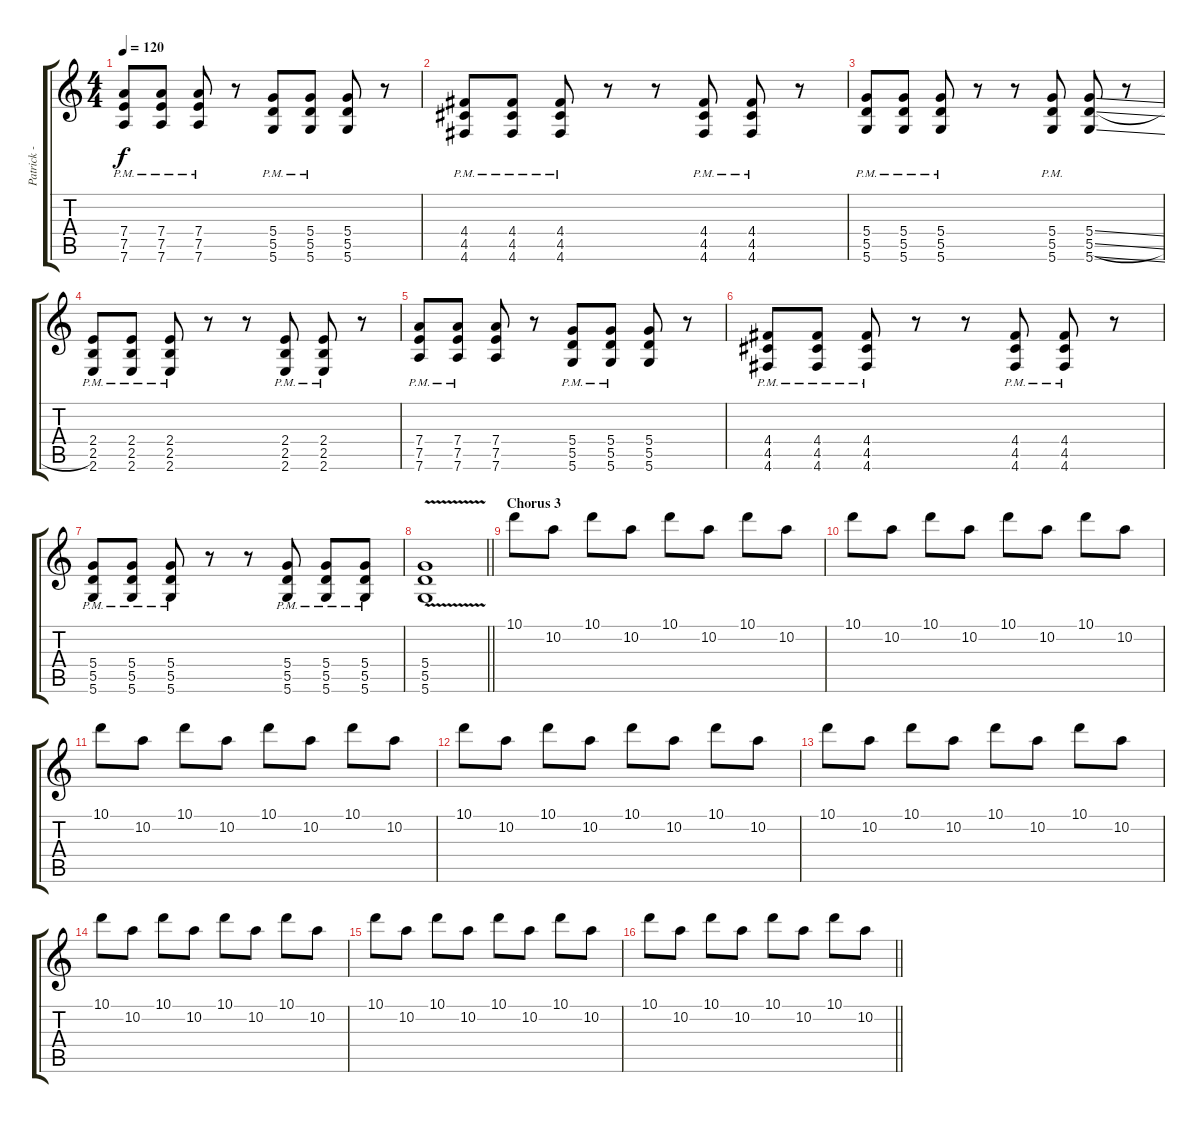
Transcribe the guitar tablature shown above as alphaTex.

\track ("Patrick - Rythm" "Patrick - ") {instrument distortionguitar}
\staff {score tabs}
\tuning (E4 B3 G3 D3 A2 D2) {hide}
\ts (4 4)
\tempo 120
\clef g2
\ks c
(7.4{pm} 7.5{pm} 7.6{pm}).8{dy f} (7.4{pm} 7.5{pm} 7.6{pm}).8 (7.4{pm} 7.5{pm} 7.6{pm}).8 r.8 (5.4{pm} 5.5{pm} 5.6{pm}).8 (5.4{pm} 5.5{pm} 5.6{pm}).8 (5.4 5.5 5.6).8 r.8 |
(4.4{pm} 4.5{pm} 4.6{pm}).8 (4.4{pm} 4.5{pm} 4.6{pm}).8 (4.4{pm} 4.5{pm} 4.6{pm}).8 r.8 r.8 (4.4{pm} 4.5{pm} 4.6{pm}).8 (4.4{pm} 4.5{pm} 4.6{pm}).8 r.8 |
(5.4{pm} 5.5{pm} 5.6{pm}).8 (5.4{pm} 5.5{pm} 5.6{pm}).8 (5.4{pm} 5.5{pm} 5.6{pm}).8 r.8 r.8 (5.4{pm} 5.5{pm} 5.6{pm}).8 (5.4{ss} 5.5{sl} 5.6{ss}).8 r.8 |
(2.4{pm} 2.5{pm} 2.6{pm}).8 (2.4{pm} 2.5{pm} 2.6{pm}).8 (2.4{pm} 2.5{pm} 2.6{pm}).8 r.8 r.8 (2.4{pm} 2.5{pm} 2.6{pm}).8 (2.4{pm} 2.5{pm} 2.6{pm}).8 r.8 |
(7.4{pm} 7.5{pm} 7.6{pm}).8 (7.4{pm} 7.5{pm} 7.6{pm}).8 (7.4 7.5 7.6).8 r.8 (5.4{pm} 5.5{pm} 5.6{pm}).8 (5.4{pm} 5.5{pm} 5.6{pm}).8 (5.4 5.5 5.6).8 r.8 |
(4.4{pm} 4.5{pm} 4.6{pm}).8 (4.4{pm} 4.5{pm} 4.6{pm}).8 (4.4{pm} 4.5{pm} 4.6{pm}).8 r.8 r.8 (4.4{pm} 4.5{pm} 4.6{pm}).8 (4.4{pm} 4.5{pm} 4.6{pm}).8 r.8 |
(5.4{pm} 5.5{pm} 5.6{pm}).8 (5.4{pm} 5.5{pm} 5.6{pm}).8 (5.4{pm} 5.5{pm} 5.6{pm}).8 r.8 r.8 (5.4{pm} 5.5{pm} 5.6{pm}).8 (5.4{pm} 5.5{pm} 5.6{pm}).8 (5.4{pm} 5.5{pm} 5.6{pm}).8 |
\barLineRight lightlight
(5.4 5.5 5.6{v}).1 |
\section ("" "Chorus 3")
10.1.8 10.2.8 10.1.8 10.2.8 10.1.8 10.2.8 10.1.8 10.2.8 |
10.1.8 10.2.8 10.1.8 10.2.8 10.1.8 10.2.8 10.1.8 10.2.8 |
10.1.8 10.2.8 10.1.8 10.2.8 10.1.8 10.2.8 10.1.8 10.2.8 |
10.1.8 10.2.8 10.1.8 10.2.8 10.1.8 10.2.8 10.1.8 10.2.8 |
10.1.8 10.2.8 10.1.8 10.2.8 10.1.8 10.2.8 10.1.8 10.2.8 |
10.1.8 10.2.8 10.1.8 10.2.8 10.1.8 10.2.8 10.1.8 10.2.8 |
10.1.8 10.2.8 10.1.8 10.2.8 10.1.8 10.2.8 10.1.8 10.2.8 |
\barLineRight lightlight
10.1.8 10.2.8 10.1.8 10.2.8 10.1.8 10.2.8 10.1.8 10.2.8
